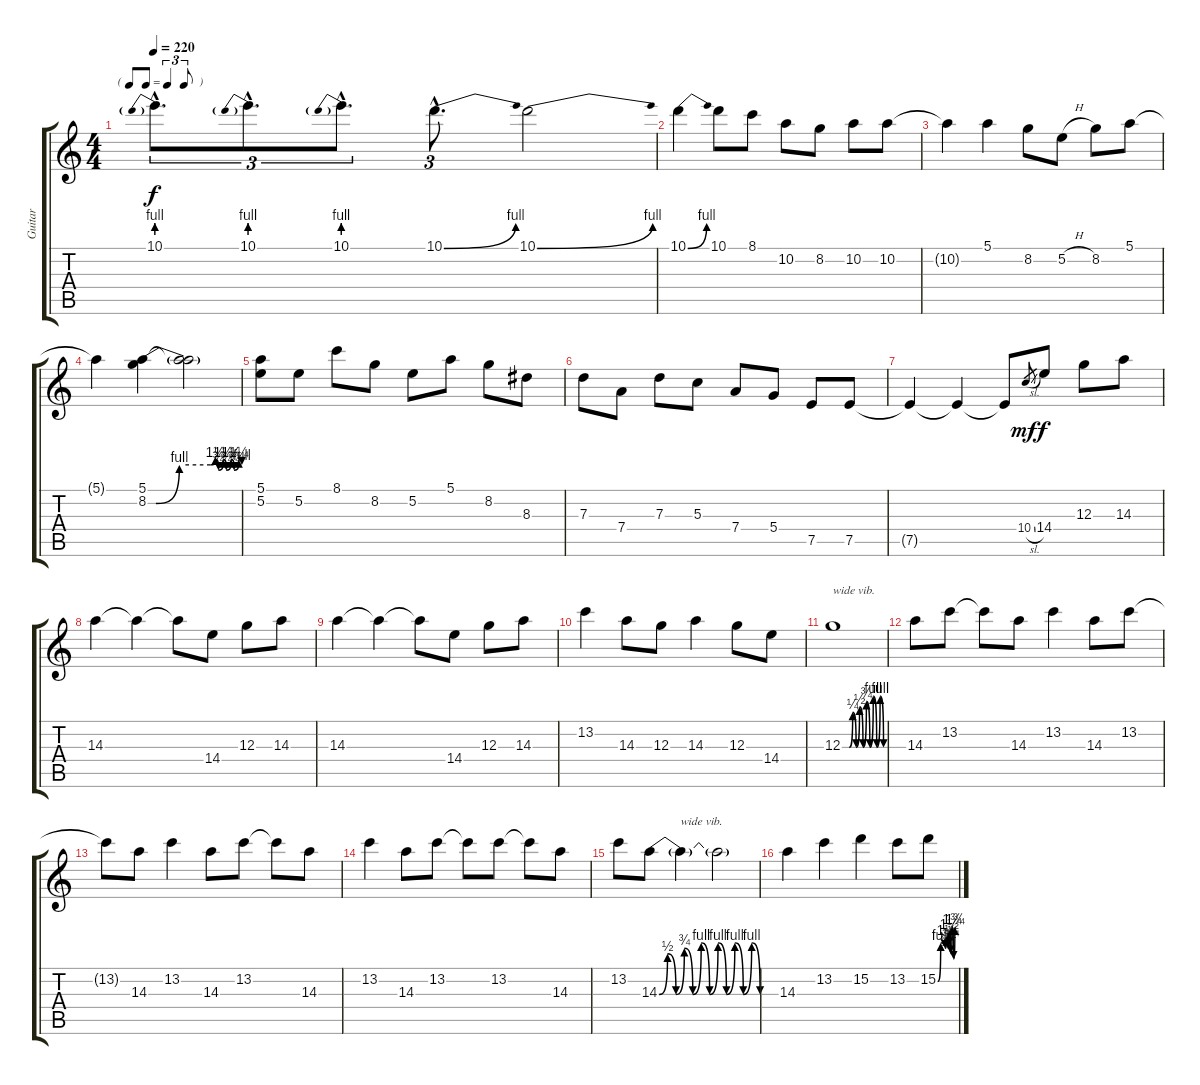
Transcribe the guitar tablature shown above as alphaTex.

\track ("Guitar" "Guitar") {instrument overdrivenguitar}
\staff {score tabs}
\tuning (E4 B3 G3 D3 A2 E2) {hide}
\ts (4 4)
\tf triplet8th
\tempo 220
\clef g2
\ks c
10.1{be (prebend 0 4 60 4) hac}.8{d tu (3 2) dy f} 10.1{be (prebend 0 4 60 4) hac}.8{d tu (3 2)} 10.1{be (prebend 0 4 60 4) hac}.8{d tu (3 2)} 10.1{be (bend 0 0 60 4) hac}.8{d tu (3 2)} 10.1{be (bend 0 0 60 4)}.2 |
10.1{be (bend 0 0 60 4)}.4 10.1.8 8.1.8 10.2.8 8.2.8 10.2.8 10.2.8 |
10.2{t}.4 5.1.4 8.2.8 5.2{h}.8 8.2.8 5.1.8 |
5.1{t}.4 (5.1 8.2{be (custom 0 0 5 0 20 4 40 4 43 5 45 3 48 5 50 3 53 5 55 3 58 5 60 4)}).4 (5.1{t} 8.2{t}).2 |
(5.1 5.2).8 5.2.8 8.1.8 8.2.8 5.2.8 5.1.8 8.2.8 8.3.8 |
7.3.8 7.4.8 7.3.8 5.3.8 7.4.8 5.4.8 7.5.8 7.5.8 |
7.5{t}.4 7.5{t}.4 7.5{t}.8 10.4{sl}.8{gr dy mf} 14.4.8{dy f} 12.3.8 14.3.8 |
14.3.4 14.3{t}.4 14.3{t}.8 14.4.8 12.3.8 14.3.8 |
14.3.4 14.3{t}.4 14.3{t}.8 14.4.8 12.3.8 14.3.8 |
13.2.4 14.3.8 12.3.8 14.3.4 12.3.8 14.4.8 |
12.3{be (custom 0 0 10 0 15 1 20 0 25 2 30 0 35 3 40 0 45 4 50 0 55 4 60 0)}.1{txt "wide vib."} |
14.3.8 13.2.8 13.2{t}.8 14.3.8 13.2.4 14.3.8 13.2.8 |
13.2{t}.8 14.3.8 13.2.4 14.3.8 13.2.8 13.2{t}.8 14.3.8 |
13.2.4 14.3.8 13.2.8 13.2{t}.8 13.2.8 13.2{t}.8 14.3.8 |
13.2.8 14.3{be (custom 0 0 5 2 10 0 15 3 20 0 25 4 30 0 35 4 40 0 45 4 50 0 55 4 60 0)}.8 14.3{t}.4{txt "wide vib."} 14.3{t}.2 |
14.3.4 13.2.4 15.2.4 13.2.8 15.2{be (custom 0 0 10 4 20 4 25 3 30 5 35 3 40 6 45 2 50 7 55 1 60 7)}.8
